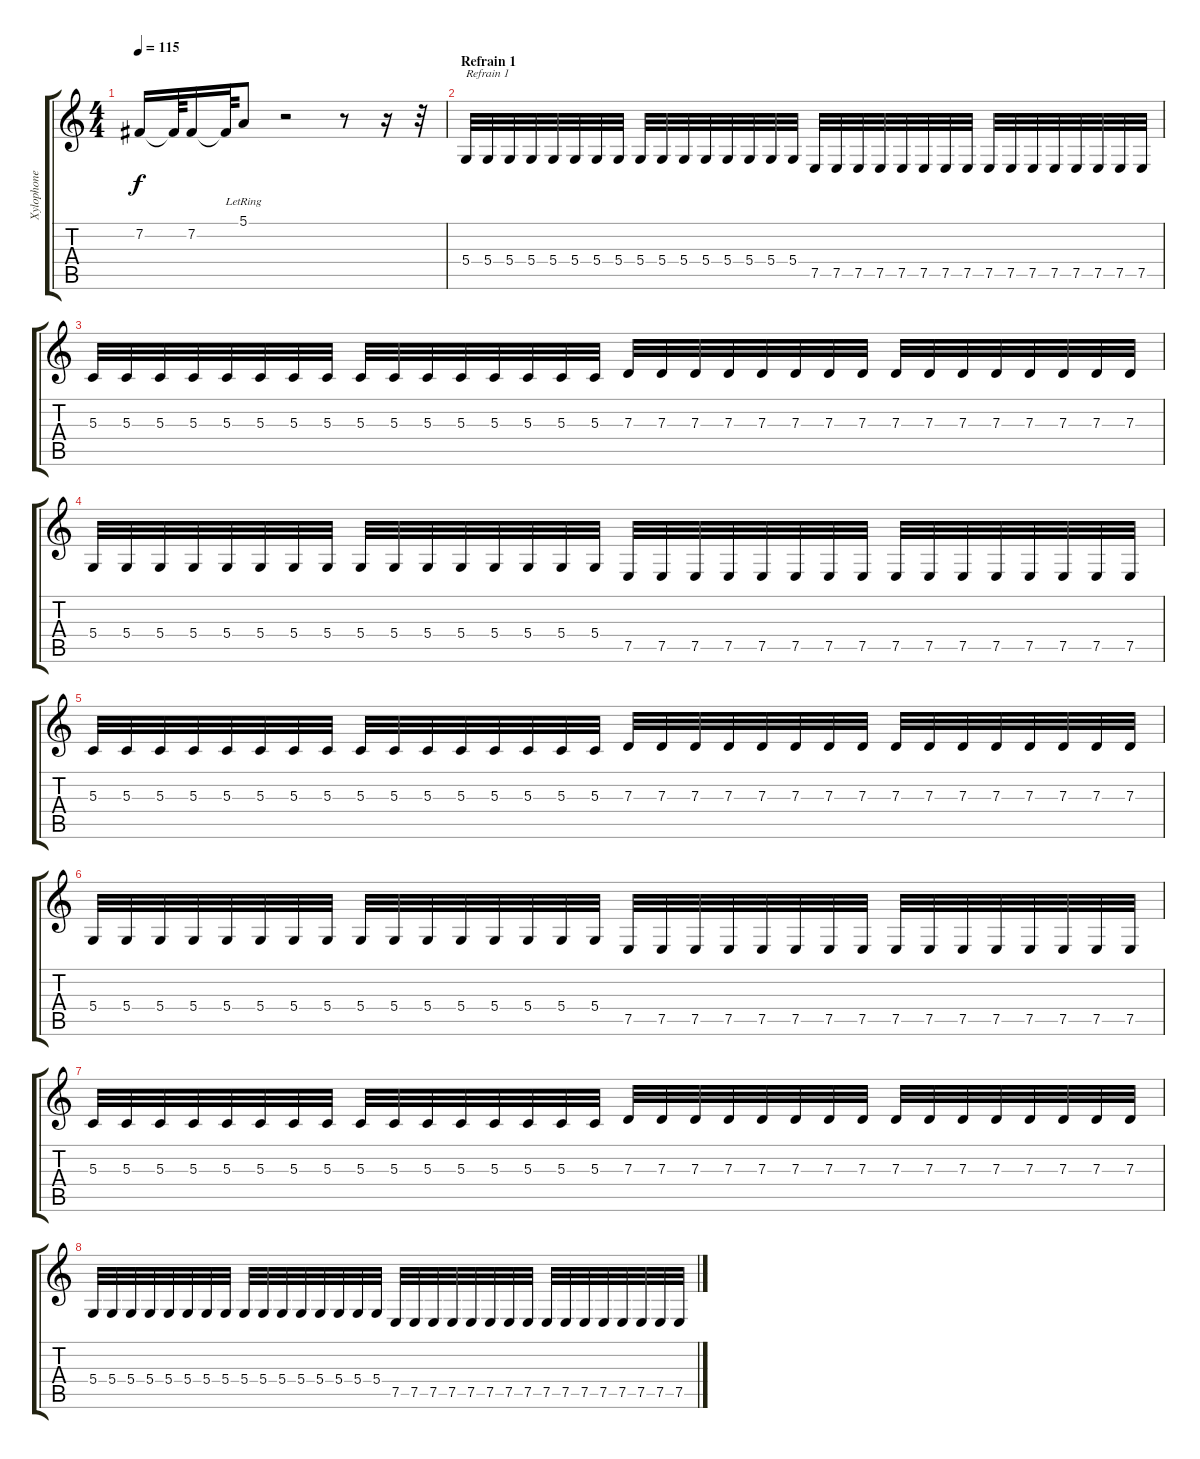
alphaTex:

\track ("Xylophone" "Xylophone") {instrument xylophone}
\staff {score tabs}
\tuning (E4 B3 G3 D3 A2 E2) {hide}
\ts (4 4)
\tempo 115
\clef g2
\ks c
7.2{t}.16{dy f} 7.2{t}.64 7.2.16 7.2{t}.64 5.1{lr}.8 r.2 r.8 r.16 r.32 |
\section ("" "Refrain 1")
5.4.32{txt "Refrain 1"} 5.4.32 5.4.32 5.4.32 5.4.32 5.4.32 5.4.32 5.4.32 5.4.32 5.4.32 5.4.32 5.4.32 5.4.32 5.4.32 5.4.32 5.4.32 7.5.32 7.5.32 7.5.32 7.5.32 7.5.32 7.5.32 7.5.32 7.5.32 7.5.32 7.5.32 7.5.32 7.5.32 7.5.32 7.5.32 7.5.32 7.5.32 |
5.3.32 5.3.32 5.3.32 5.3.32 5.3.32 5.3.32 5.3.32 5.3.32 5.3.32 5.3.32 5.3.32 5.3.32 5.3.32 5.3.32 5.3.32 5.3.32 7.3.32 7.3.32 7.3.32 7.3.32 7.3.32 7.3.32 7.3.32 7.3.32 7.3.32 7.3.32 7.3.32 7.3.32 7.3.32 7.3.32 7.3.32 7.3.32 |
5.4.32 5.4.32 5.4.32 5.4.32 5.4.32 5.4.32 5.4.32 5.4.32 5.4.32 5.4.32 5.4.32 5.4.32 5.4.32 5.4.32 5.4.32 5.4.32 7.5.32 7.5.32 7.5.32 7.5.32 7.5.32 7.5.32 7.5.32 7.5.32 7.5.32 7.5.32 7.5.32 7.5.32 7.5.32 7.5.32 7.5.32 7.5.32 |
5.3.32 5.3.32 5.3.32 5.3.32 5.3.32 5.3.32 5.3.32 5.3.32 5.3.32 5.3.32 5.3.32 5.3.32 5.3.32 5.3.32 5.3.32 5.3.32 7.3.32 7.3.32 7.3.32 7.3.32 7.3.32 7.3.32 7.3.32 7.3.32 7.3.32 7.3.32 7.3.32 7.3.32 7.3.32 7.3.32 7.3.32 7.3.32 |
5.4.32 5.4.32 5.4.32 5.4.32 5.4.32 5.4.32 5.4.32 5.4.32 5.4.32 5.4.32 5.4.32 5.4.32 5.4.32 5.4.32 5.4.32 5.4.32 7.5.32 7.5.32 7.5.32 7.5.32 7.5.32 7.5.32 7.5.32 7.5.32 7.5.32 7.5.32 7.5.32 7.5.32 7.5.32 7.5.32 7.5.32 7.5.32 |
5.3.32 5.3.32 5.3.32 5.3.32 5.3.32 5.3.32 5.3.32 5.3.32 5.3.32 5.3.32 5.3.32 5.3.32 5.3.32 5.3.32 5.3.32 5.3.32 7.3.32 7.3.32 7.3.32 7.3.32 7.3.32 7.3.32 7.3.32 7.3.32 7.3.32 7.3.32 7.3.32 7.3.32 7.3.32 7.3.32 7.3.32 7.3.32 |
5.4.32 5.4.32 5.4.32 5.4.32 5.4.32 5.4.32 5.4.32 5.4.32 5.4.32 5.4.32 5.4.32 5.4.32 5.4.32 5.4.32 5.4.32 5.4.32 7.5.32 7.5.32 7.5.32 7.5.32 7.5.32 7.5.32 7.5.32 7.5.32 7.5.32 7.5.32 7.5.32 7.5.32 7.5.32 7.5.32 7.5.32 7.5.32
